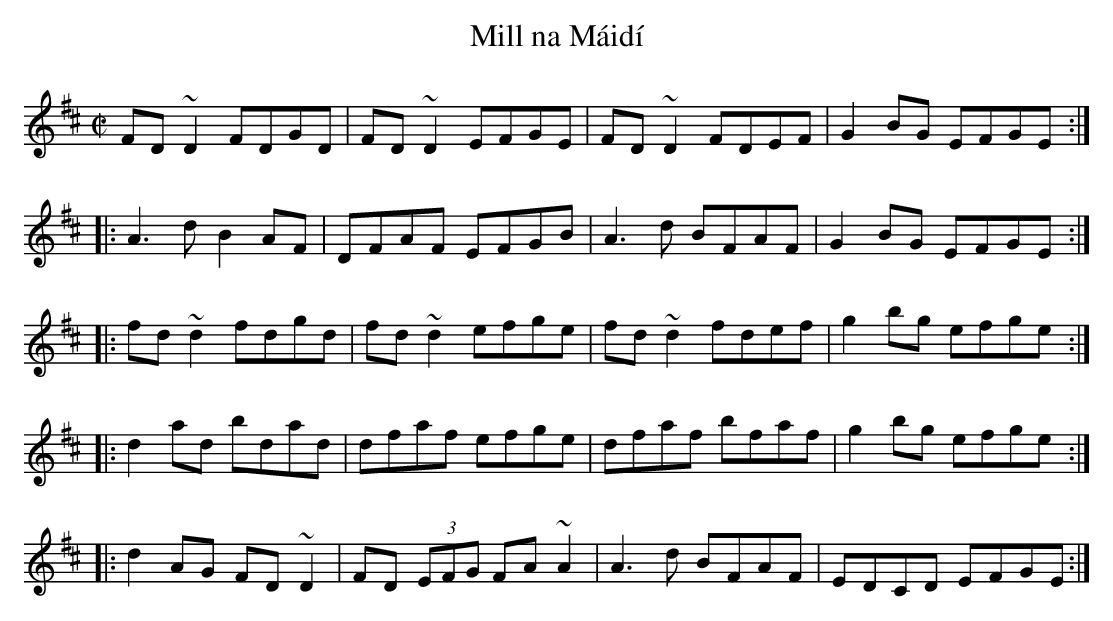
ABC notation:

X:1
T:Mill na Máidí
M:C|
L:1/8
K:D
FD~D2 FDGD|FD~D2 EFGE|FD~D2 FDEF|G2BG EFGE:|
|:A3d B2AF|DFAF EFGB|A3d BFAF|G2BG EFGE:|
|:fd~d2 fdgd|fd~d2 efge|fd~d2 fdef|g2bg efge:|
|:d2ad bdad|dfaf efge|dfaf bfaf|g2bg efge:|
|:d2AG FD~D2|FD (3EFG FA~A2|A3d BFAF|EDCD EFGE:|
